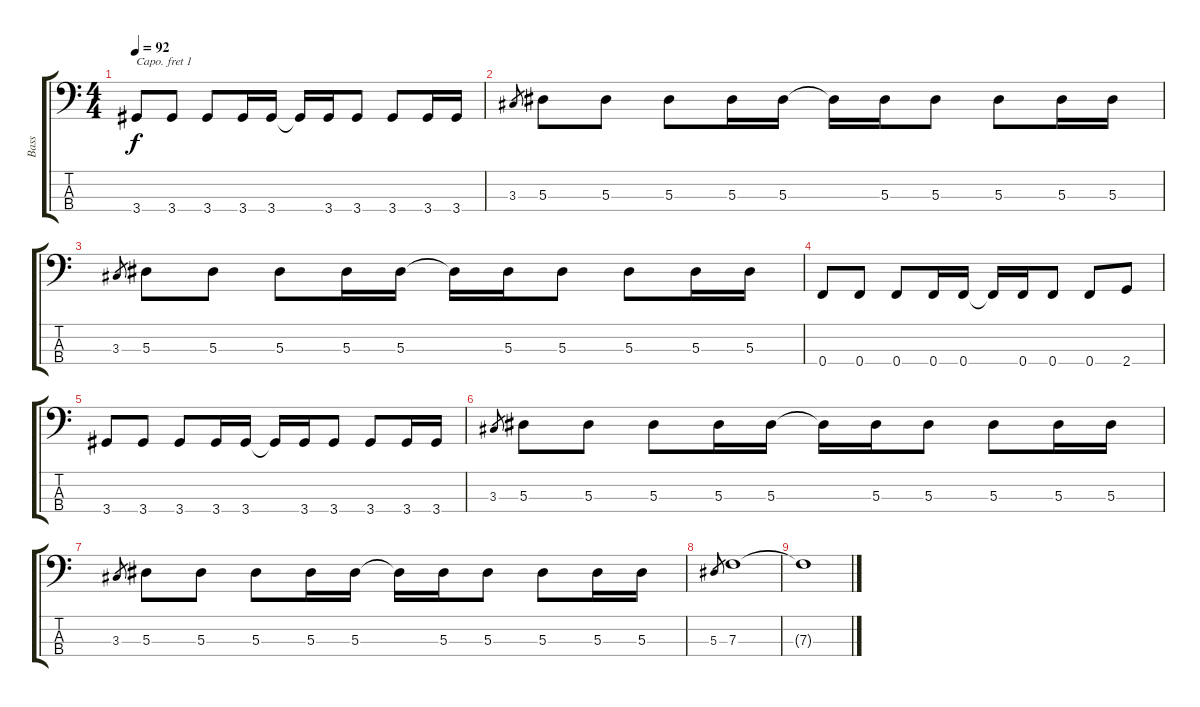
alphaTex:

\track ("Bass" "Bass") {instrument electricbassfinger}
\staff {score tabs}
\capo 1
\tuning (G2 D2 A1 E1) {hide}
\ts (4 4)
\tempo 92
\clef f4
\ks c
3.4.8{dy f} 3.4.8 3.4.8 3.4.16 3.4.16 3.4{t}.16 3.4.16 3.4.8 3.4.8 3.4.16 3.4.16 |
3.3.8{gr} 5.3.8 5.3.8 5.3.8 5.3.16 5.3.16 5.3{t}.16 5.3.16 5.3.8 5.3.8 5.3.16 5.3.16 |
3.3.8{gr} 5.3.8 5.3.8 5.3.8 5.3.16 5.3.16 5.3{t}.16 5.3.16 5.3.8 5.3.8 5.3.16 5.3.16 |
0.4.8 0.4.8 0.4.8 0.4.16 0.4.16 0.4{t}.16 0.4.16 0.4.8 0.4.8 2.4.8 |
3.4.8 3.4.8 3.4.8 3.4.16 3.4.16 3.4{t}.16 3.4.16 3.4.8 3.4.8 3.4.16 3.4.16 |
3.3.8{gr} 5.3.8 5.3.8 5.3.8 5.3.16 5.3.16 5.3{t}.16 5.3.16 5.3.8 5.3.8 5.3.16 5.3.16 |
3.3.8{gr} 5.3.8 5.3.8 5.3.8 5.3.16 5.3.16 5.3{t}.16 5.3.16 5.3.8 5.3.8 5.3.16 5.3.16 |
5.3.8{gr} 7.3.1 |
7.3{t}.1
